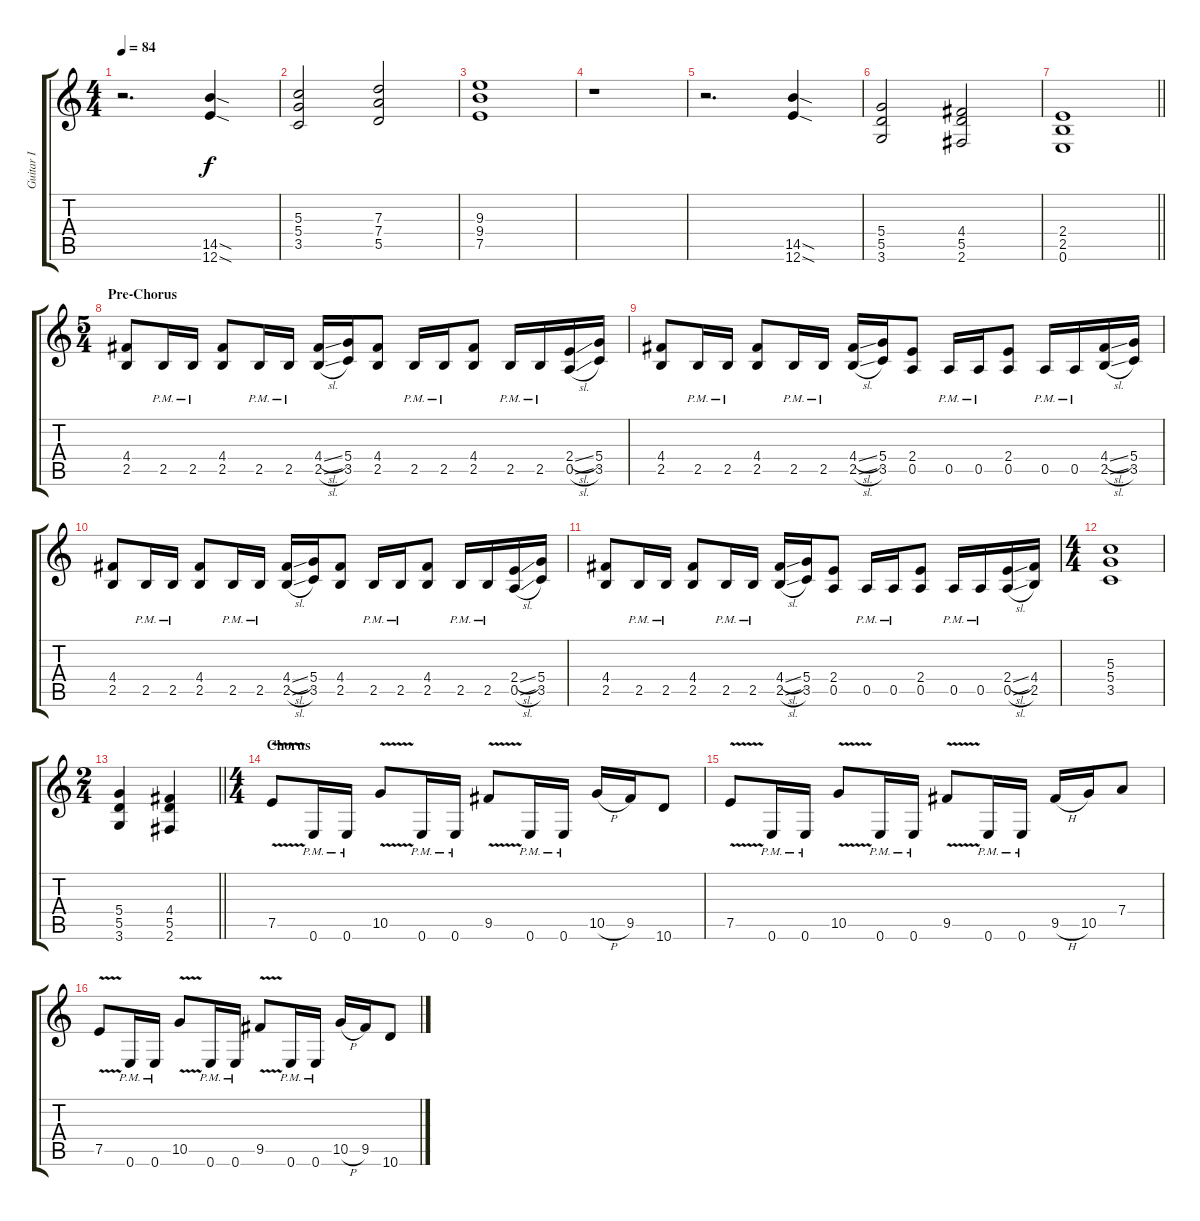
\track ("Guitar I" "Guitar I") {instrument overdrivenguitar}
\staff {score tabs}
\tuning (E4 B3 G3 D3 A2 E2) {hide}
\ts (4 4)
\tempo 84
\clef g2
\ks c
r.2{d dy f} (14.5{sod} 12.6{sod}).4 |
(5.3 5.4 3.5).2 (7.3 7.4 5.5).2 |
(9.3 9.4 7.5).1 |
r.1 |
r.2{d} (14.5{sod} 12.6{sod}).4 |
(5.4 5.5 3.6).2 (4.4 5.5 2.6).2 |
\barLineRight lightlight
(2.4 2.5 0.6).1 |
\ts (5 4)
\section ("" "Pre-Chorus")
(4.4 2.5).8 2.5{pm}.16 2.5{pm}.16 (4.4 2.5).8 2.5{pm}.16 2.5{pm}.16 (4.4{sl} 2.5{sl}).16 (5.4 3.5).16 (4.4 2.5).8 2.5{pm}.16 2.5{pm}.16 (4.4 2.5).8 2.5{pm}.16 2.5{pm}.16 (2.4{sl} 0.5{sl}).16 (5.4 3.5).16 |
(4.4 2.5).8 2.5{pm}.16 2.5{pm}.16 (4.4 2.5).8 2.5{pm}.16 2.5{pm}.16 (4.4{sl} 2.5{sl}).16 (5.4 3.5).16 (2.4 0.5).8 0.5{pm}.16 0.5{pm}.16 (2.4 0.5).8 0.5{pm}.16 0.5{pm}.16 (4.4{sl} 2.5{sl}).16 (5.4 3.5).16 |
(4.4 2.5).8 2.5{pm}.16 2.5{pm}.16 (4.4 2.5).8 2.5{pm}.16 2.5{pm}.16 (4.4{sl} 2.5{sl}).16 (5.4 3.5).16 (4.4 2.5).8 2.5{pm}.16 2.5{pm}.16 (4.4 2.5).8 2.5{pm}.16 2.5{pm}.16 (2.4{sl} 0.5{sl}).16 (5.4 3.5).16 |
(4.4 2.5).8 2.5{pm}.16 2.5{pm}.16 (4.4 2.5).8 2.5{pm}.16 2.5{pm}.16 (4.4{sl} 2.5{sl}).16 (5.4 3.5).16 (2.4 0.5).8 0.5{pm}.16 0.5{pm}.16 (2.4 0.5).8 0.5{pm}.16 0.5{pm}.16 (2.4{sl} 0.5{sl}).16 (4.4 2.5).16 |
\ts (4 4)
(5.3 5.4 3.5).1 |
\ts (2 4)
\barLineRight lightlight
(5.4 5.5 3.6).4 (4.4 5.5 2.6).4 |
\ts (4 4)
\section ("" "Chorus")
7.5{v}.8 0.6{pm}.16 0.6{pm}.16 10.5{v}.8 0.6{pm}.16 0.6{pm}.16 9.5{v}.8 0.6{pm}.16 0.6{pm}.16 10.5{h}.16 9.5.16 10.6.8 |
7.5{v}.8 0.6{pm}.16 0.6{pm}.16 10.5{v}.8 0.6{pm}.16 0.6{pm}.16 9.5{v}.8 0.6{pm}.16 0.6{pm}.16 9.5{h}.16 10.5.16 7.4.8 |
7.5{v}.8 0.6{pm}.16 0.6{pm}.16 10.5{v}.8 0.6{pm}.16 0.6{pm}.16 9.5{v}.8 0.6{pm}.16 0.6{pm}.16 10.5{h}.16 9.5.16 10.6.8
